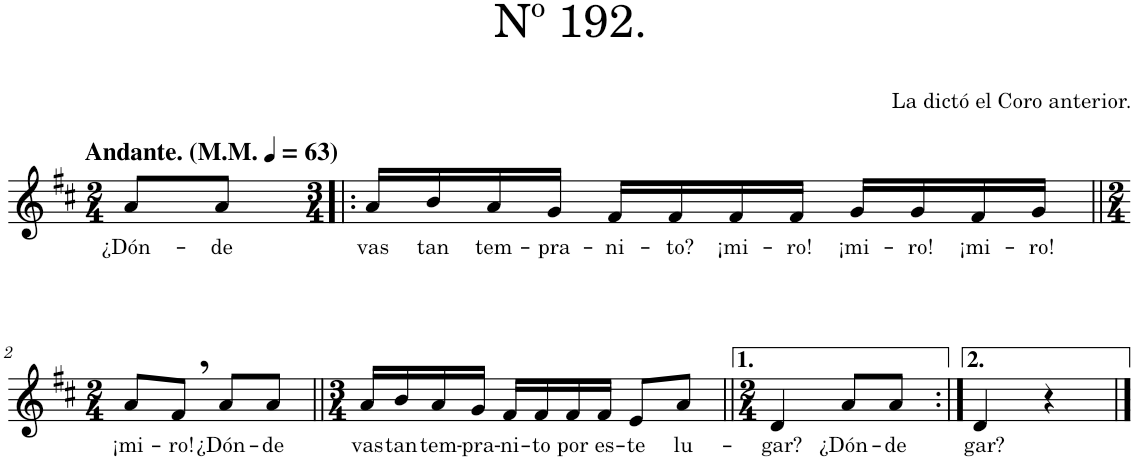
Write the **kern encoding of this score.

**kern	**text
*part1	*part1
*staff1	*staff1
*I"Piano	*
*I'Pno.	*
*clefG2	*
*k[f#c#]	*
*M2/4	*
*MM63	*
=	=
!LO:TX:a:B:t=Andante. (M.M.	!
!LO:TX:a:B:t=)	!
!	!LO:LY:b
8a/L	¿Dón-
!	!LO:LY:b
8a/J	-de
=1!|:	=1!|:
*M3/4	*
!	!LO:LY:b
16a/LL	vas
!	!LO:LY:b
16b/	tan
!	!LO:LY:b
16a/	tem-
!	!LO:LY:b
16g/JJ	-pra-
!	!LO:LY:b
16f#/LL	-ni-
!	!LO:LY:b
16f#/	-to?
!	!LO:LY:b
16f#/	¡mi-
!	!LO:LY:b
16f#/JJ	-ro!
!	!LO:LY:b
16g/LL	¡mi-
!	!LO:LY:b
16g/	-ro!
!	!LO:LY:b
16f#/	¡mi-
!	!LO:LY:b
16g/JJ	-ro!
!!LO:LB:g=z
=2||	=2||
*M2/4	*
!	!LO:LY:b
8a/L	¡mi-
!	!LO:LY:b
8f#,/J	-ro!
!	!LO:LY:b
8a/L	¿Dón-
!	!LO:LY:b
8a/J	-de
=3||	=3||
*M3/4	*
!	!LO:LY:b
16a/LL	vas
!	!LO:LY:b
16b/	tan
!	!LO:LY:b
16a/	tem-
!	!LO:LY:b
16g/JJ	-pra-
!	!LO:LY:b
16f#/LL	-ni-
!	!LO:LY:b
16f#/	-to
!	!LO:LY:b
16f#/	por
!	!LO:LY:b
16f#/JJ	es-
!	!LO:LY:b
8e/L	-te
!	!LO:LY:b
8a/J	lu-
=4||	=4||
*M2/4	*
!	!LO:LY:b
4d/	-gar?
!	!LO:LY:b
8a/L	¿Dón-
!	!LO:LY:b
8a/J	-de
=5:|!	=5:|!
!	!LO:LY:b
4d/	-gar?
4r	.
==	==
*-	*-
